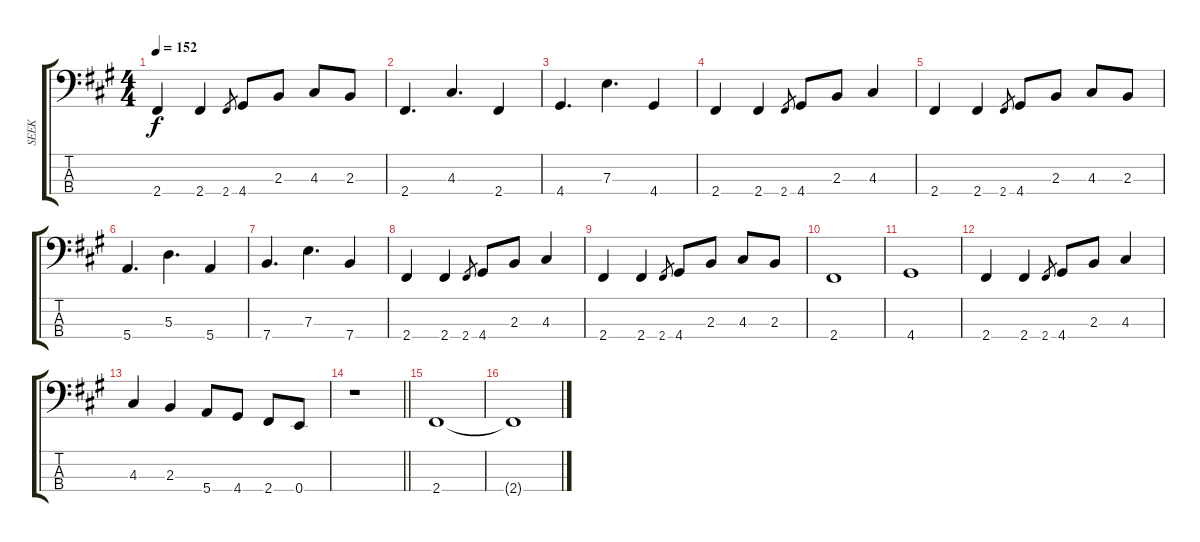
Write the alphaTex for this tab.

\track ("SEEK" "SEEK") {instrument synthbass2}
\staff {score tabs}
\tuning (G2 D2 A1 E1) {hide}
\ts (4 4)
\tempo 152
\clef f4
\ks f#minor
2.4.4{dy f} 2.4.4 2.4.8{gr} 4.4.8 2.3.8 4.3.8 2.3.8 |
2.4.4{d} 4.3.4{d} 2.4.4 |
4.4.4{d} 7.3.4{d} 4.4.4 |
2.4.4 2.4.4 2.4.8{gr} 4.4.8 2.3.8 4.3.4 |
2.4.4 2.4.4 2.4.8{gr} 4.4.8 2.3.8 4.3.8 2.3.8 |
5.4.4{d} 5.3.4{d} 5.4.4 |
7.4.4{d} 7.3.4{d} 7.4.4 |
2.4.4 2.4.4 2.4.8{gr} 4.4.8 2.3.8 4.3.4 |
2.4.4 2.4.4 2.4.8{gr} 4.4.8 2.3.8 4.3.8 2.3.8 |
2.4.1 |
4.4.1 |
2.4.4 2.4.4 2.4.8{gr} 4.4.8 2.3.8 4.3.4 |
4.3.4 2.3.4 5.4.8 4.4.8 2.4.8 0.4.8 |
\barLineRight lightlight
r.1 |
2.4.1 |
2.4{t}.1
